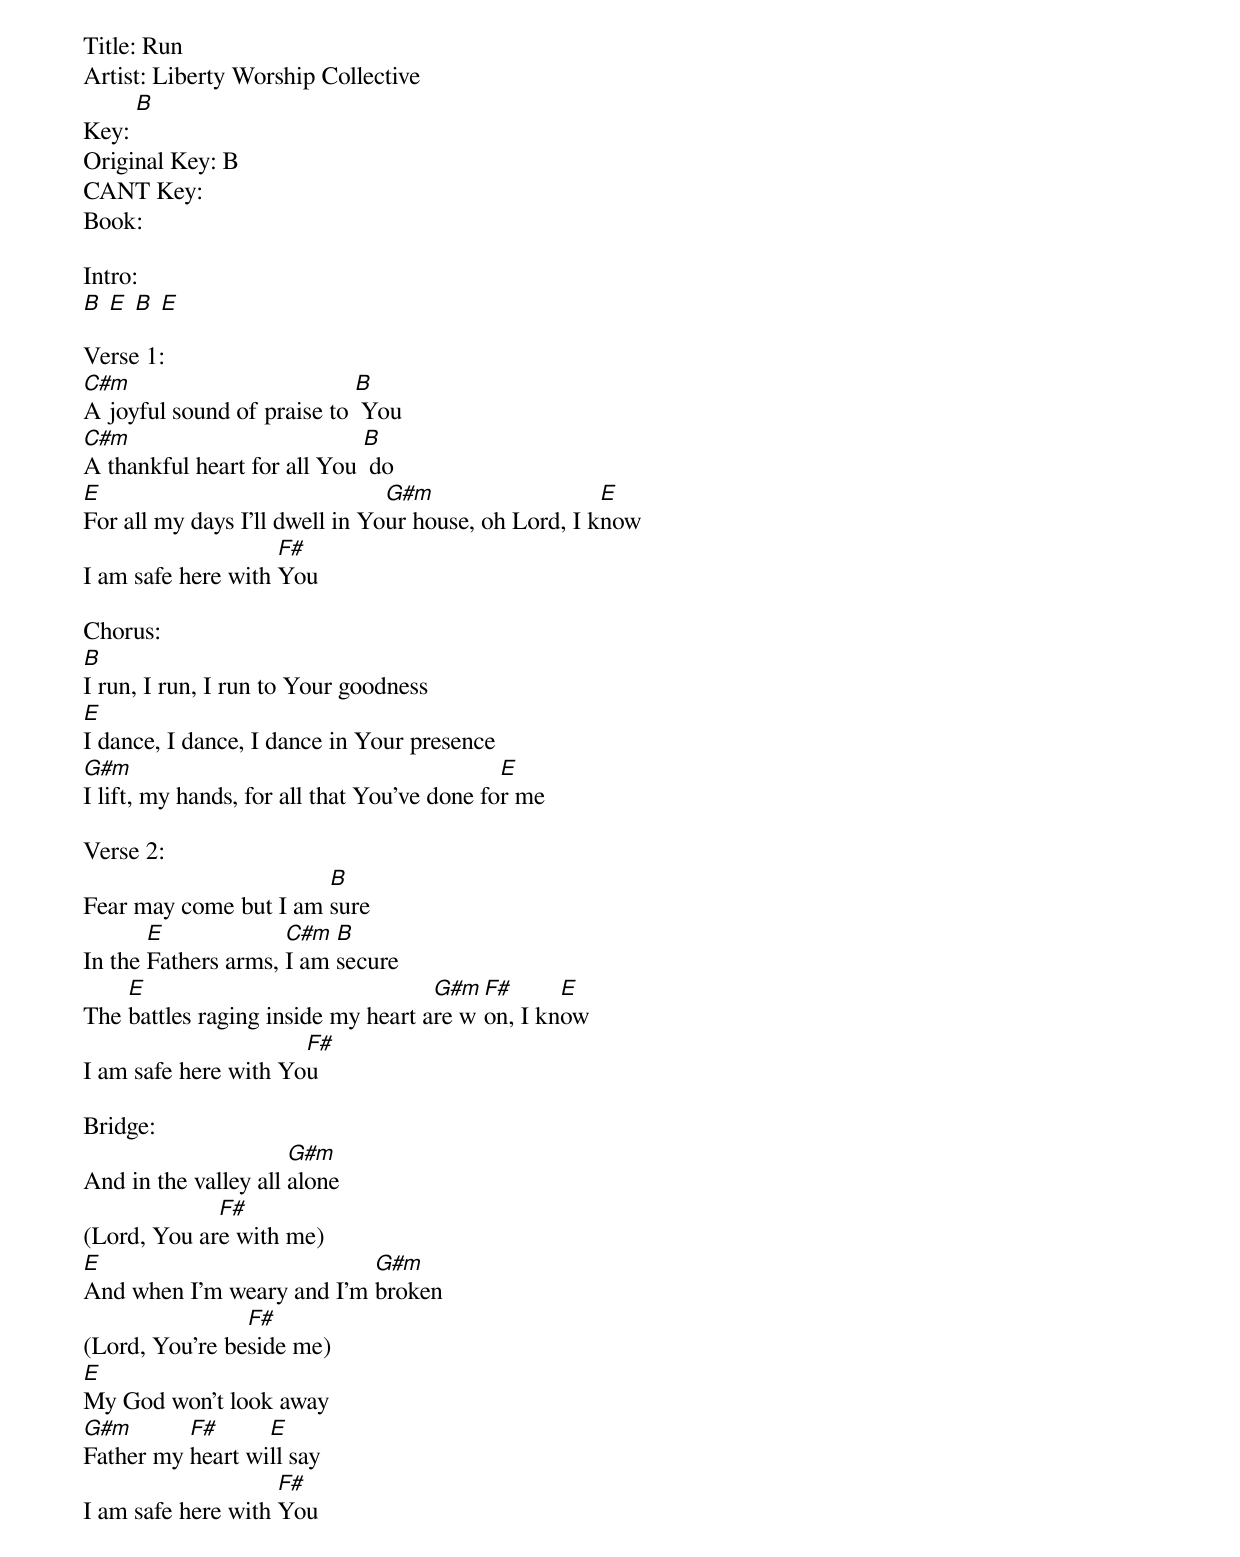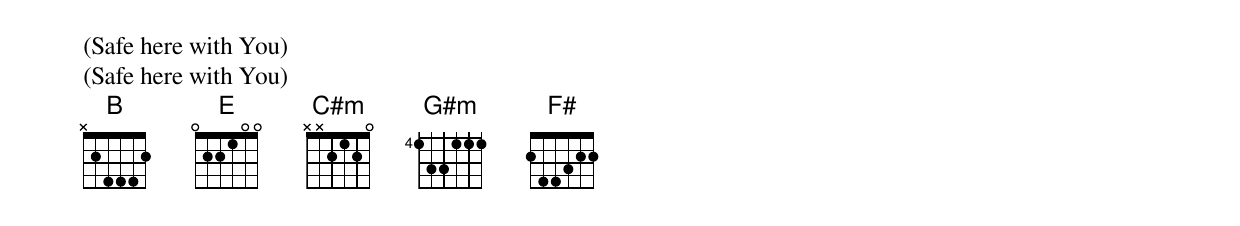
Title: Run
Artist: Liberty Worship Collective
Key: [B]
Original Key: B
CANT Key:
Book:

Intro:
[B] [E] [B] [E]

Verse 1:
[C#m]A joyful sound of praise to [B] You
[C#m]A thankful heart for all You [B] do
[E]For all my days I'll dwell in Yo[G#m]ur house, oh Lord, I k[E]now
I am safe here with [F#]You

Chorus:
[B]I run, I run, I run to Your goodness
[E]I dance, I dance, I dance in Your presence
[G#m]I lift, my hands, for all that You've done fo[E]r me

Verse 2:
Fear may come but I am [B]sure
In the [E]Fathers arms, [C#m]I am [B]secure
The [E]battles raging inside my heart a[G#m]re w[F#]on, I kn[E]ow
I am safe here with Yo[F#]u

Bridge:
And in the valley all [G#m]alone
(Lord, You ar[F#]e with me)
[E]And when I'm weary and I'm [G#m]broken
(Lord, You're be[F#]side me)
[E]My God won't look away
[G#m]Father my [F#]heart wi[E]ll say
I am safe here with [F#]You
(Safe here with You)
(Safe here with You)
